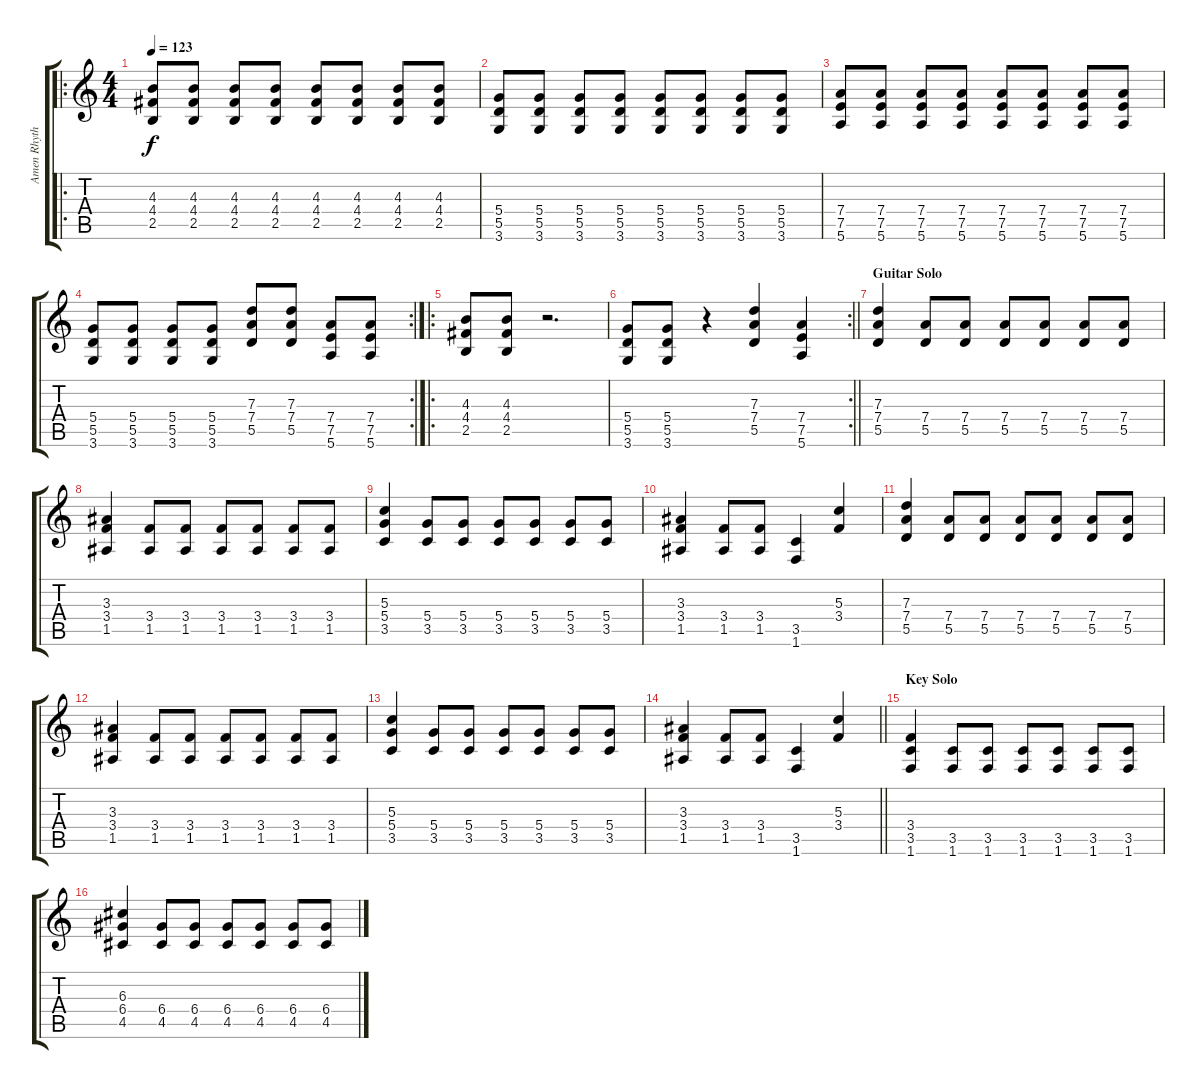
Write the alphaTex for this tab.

\track ("Amen Rhythm" "Amen Rhyth") {instrument overdrivenguitar}
\staff {score tabs}
\tuning (E4 B3 G3 D3 A2 E2) {hide}
\ro
\ts (4 4)
\tempo 123
\clef g2
\ks c
(4.3 4.4 2.5).8{dy f} (4.3 4.4 2.5).8 (4.3 4.4 2.5).8 (4.3 4.4 2.5).8 (4.3 4.4 2.5).8 (4.3 4.4 2.5).8 (4.3 4.4 2.5).8 (4.3 4.4 2.5).8 |
(5.4 5.5 3.6).8 (5.4 5.5 3.6).8 (5.4 5.5 3.6).8 (5.4 5.5 3.6).8 (5.4 5.5 3.6).8 (5.4 5.5 3.6).8 (5.4 5.5 3.6).8 (5.4 5.5 3.6).8 |
(7.4 7.5 5.6).8 (7.4 7.5 5.6).8 (7.4 7.5 5.6).8 (7.4 7.5 5.6).8 (7.4 7.5 5.6).8 (7.4 7.5 5.6).8 (7.4 7.5 5.6).8 (7.4 7.5 5.6).8 |
\rc 2
(5.4 5.5 3.6).8 (5.4 5.5 3.6).8 (5.4 5.5 3.6).8 (5.4 5.5 3.6).8 (7.3 7.4 5.5).8 (7.3 7.4 5.5).8 (7.4 7.5 5.6).8 (7.4 7.5 5.6).8 |
\ro
(4.3 4.4 2.5).8 (4.3 4.4 2.5).8 r.2{d} |
\rc 2
\barLineRight lightlight
(5.4 5.5 3.6).8 (5.4 5.5 3.6).8 r.4 (7.3 7.4 5.5).4 (7.4 7.5 5.6).4 |
\section ("" "Guitar Solo")
(7.3 7.4 5.5).4 (7.4 5.5).8 (7.4 5.5).8 (7.4 5.5).8 (7.4 5.5).8 (7.4 5.5).8 (7.4 5.5).8 |
(3.3 3.4 1.5).4 (3.4 1.5).8 (3.4 1.5).8 (3.4 1.5).8 (3.4 1.5).8 (3.4 1.5).8 (3.4 1.5).8 |
(5.3 5.4 3.5).4 (5.4 3.5).8 (5.4 3.5).8 (5.4 3.5).8 (5.4 3.5).8 (5.4 3.5).8 (5.4 3.5).8 |
(3.3 3.4 1.5).4 (3.4 1.5).8 (3.4 1.5).8 (3.5 1.6).4 (5.3 3.4).4 |
(7.3 7.4 5.5).4 (7.4 5.5).8 (7.4 5.5).8 (7.4 5.5).8 (7.4 5.5).8 (7.4 5.5).8 (7.4 5.5).8 |
(3.3 3.4 1.5).4 (3.4 1.5).8 (3.4 1.5).8 (3.4 1.5).8 (3.4 1.5).8 (3.4 1.5).8 (3.4 1.5).8 |
(5.3 5.4 3.5).4 (5.4 3.5).8 (5.4 3.5).8 (5.4 3.5).8 (5.4 3.5).8 (5.4 3.5).8 (5.4 3.5).8 |
\barLineRight lightlight
(3.3 3.4 1.5).4 (3.4 1.5).8 (3.4 1.5).8 (3.5 1.6).4 (5.3 3.4).4 |
\section ("" "Key Solo")
(3.4 3.5 1.6).4 (3.5 1.6).8 (3.5 1.6).8 (3.5 1.6).8 (3.5 1.6).8 (3.5 1.6).8 (3.5 1.6).8 |
(6.3 6.4 4.5).4 (6.4 4.5).8 (6.4 4.5).8 (6.4 4.5).8 (6.4 4.5).8 (6.4 4.5).8 (6.4 4.5).8
